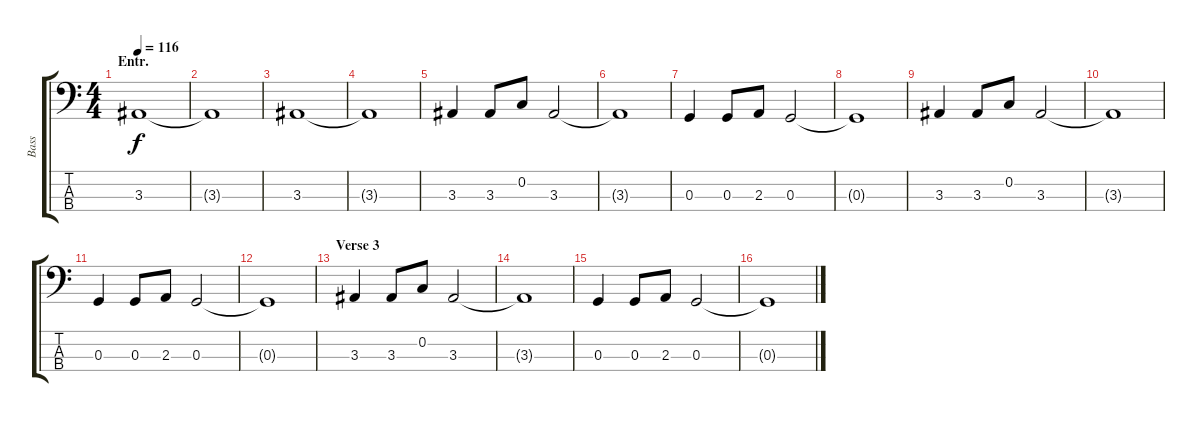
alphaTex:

\track ("Bass" "Bass") {instrument electricbassfinger}
\staff {score tabs}
\tuning (F2 C2 G1 D1) {hide}
\ts (4 4)
\section ("" "Entr.")
\tempo 116
\clef f4
\ks c
3.3.1{dy f} |
3.3{t}.1 |
3.3.1 |
3.3{t}.1 |
3.3.4 3.3.8 0.2.8 3.3.2 |
3.3{t}.1 |
0.3.4 0.3.8 2.3.8 0.3.2 |
0.3{t}.1 |
3.3.4 3.3.8 0.2.8 3.3.2 |
3.3{t}.1 |
0.3.4 0.3.8 2.3.8 0.3.2 |
0.3{t}.1 |
\section ("" "Verse 3")
3.3.4 3.3.8 0.2.8 3.3.2 |
3.3{t}.1 |
0.3.4 0.3.8 2.3.8 0.3.2 |
0.3{t}.1
